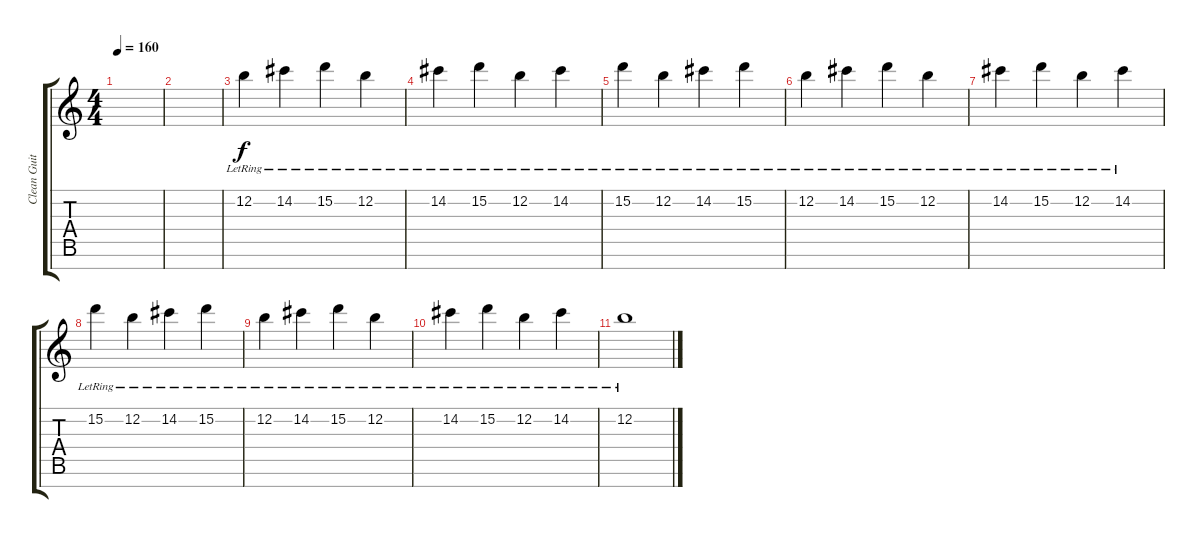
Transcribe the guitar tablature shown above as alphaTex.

\track ("Clean Guitar 2" "Clean Guit") {instrument electricguitarclean}
\staff {score tabs}
\tuning (E4 B3 G3 D3 A2 E2 B1) {hide}
\ts (4 4)
\tempo 160
\clef g2
\ks c
|
|
12.2{lr}.4 14.2{lr}.4 15.2{lr}.4 12.2{lr}.4 |
14.2{lr}.4 15.2{lr}.4 12.2{lr}.4 14.2{lr}.4 |
15.2{lr}.4 12.2{lr}.4 14.2{lr}.4 15.2{lr}.4 |
12.2{lr}.4 14.2{lr}.4 15.2{lr}.4 12.2{lr}.4 |
14.2{lr}.4 15.2{lr}.4 12.2{lr}.4 14.2{lr}.4 |
15.2{lr}.4 12.2{lr}.4 14.2{lr}.4 15.2{lr}.4 |
12.2{lr}.4 14.2{lr}.4 15.2{lr}.4 12.2{lr}.4 |
14.2{lr}.4 15.2{lr}.4 12.2{lr}.4 14.2{lr}.4 |
12.2{lr}.1
